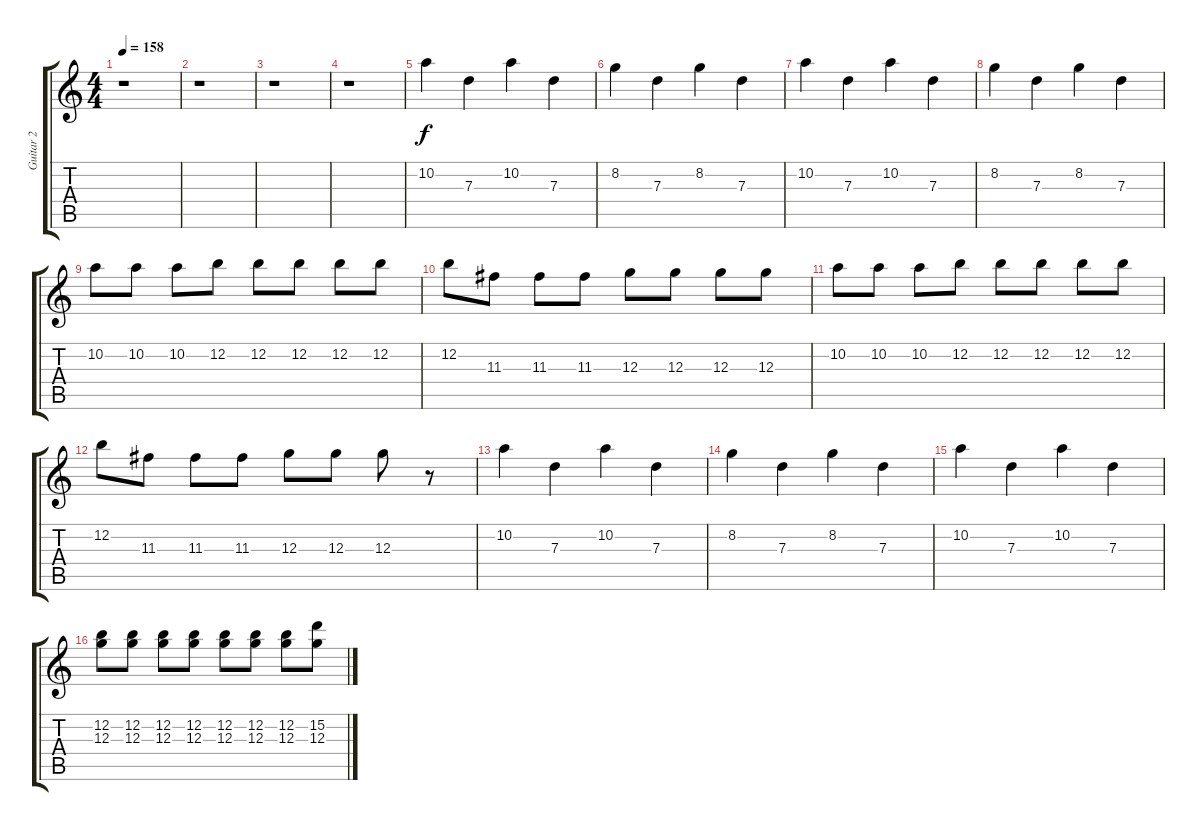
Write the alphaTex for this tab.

\track ("Guitar 2" "Guitar 2") {instrument overdrivenguitar}
\staff {score tabs}
\tuning (E4 B3 G3 D3 A2 E2) {hide}
\ts (4 4)
\tempo 158
\clef g2
\ks c
r.1{dy f} |
r.1 |
r.1 |
r.1 |
10.2.4 7.3.4 10.2.4 7.3.4 |
8.2.4 7.3.4 8.2.4 7.3.4 |
10.2.4 7.3.4 10.2.4 7.3.4 |
8.2.4 7.3.4 8.2.4 7.3.4 |
10.2.8 10.2.8 10.2.8 12.2.8 12.2.8 12.2.8 12.2.8 12.2.8 |
12.2.8 11.3.8 11.3.8 11.3.8 12.3.8 12.3.8 12.3.8 12.3.8 |
10.2.8 10.2.8 10.2.8 12.2.8 12.2.8 12.2.8 12.2.8 12.2.8 |
12.2.8 11.3.8 11.3.8 11.3.8 12.3.8 12.3.8 12.3.8 r.8 |
10.2.4 7.3.4 10.2.4 7.3.4 |
8.2.4 7.3.4 8.2.4 7.3.4 |
10.2.4 7.3.4 10.2.4 7.3.4 |
(12.2 12.3).8 (12.2 12.3).8 (12.2 12.3).8 (12.2 12.3).8 (12.2 12.3).8 (12.2 12.3).8 (12.2 12.3).8 (15.2 12.3).8
